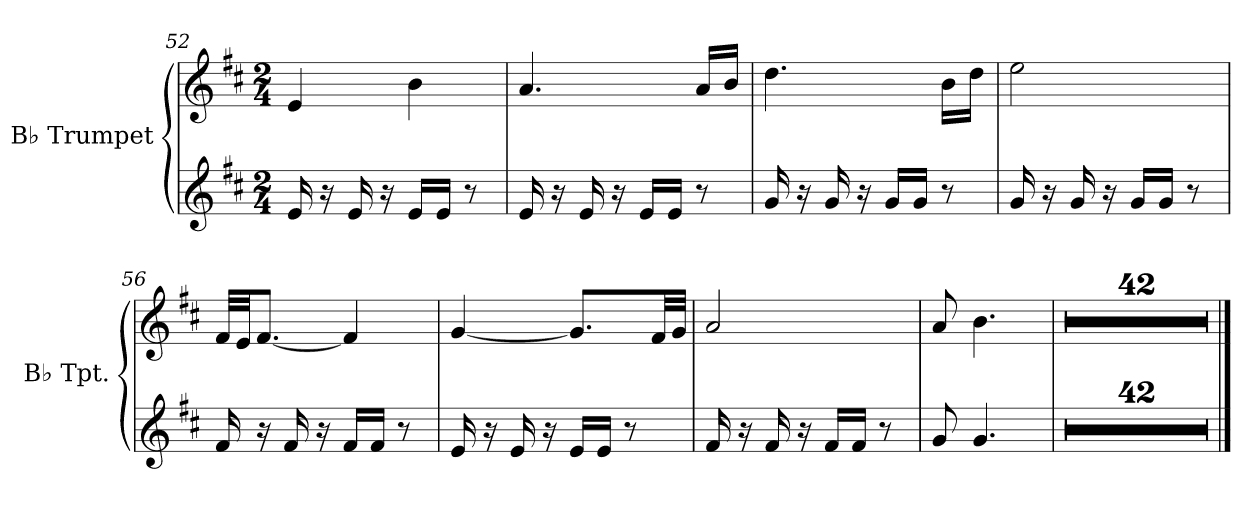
**kern	**kern
*part2	*part1
*staff2	*staff1
*I"B♭ Trumpet	*I"B♭ Trumpet
*I'B♭ Tpt.	*I'B♭ Tpt.
*clefG2	*clefG2
*ITrd1c2	*ITrd1c2
*k[]	*k[]
*M2/4	*M2/4
=52	=52
16d/	4d/
16r	.
16d/	.
16r	.
16d/LL	4a\
16d/JJ	.
8r	.
!!LO:LB:g=z
=53	=53
16d/	4.g/
16r	.
16d/	.
16r	.
16d/LL	.
16d/JJ	.
8r	16g/LL
.	16a/JJ
=54	=54
16f/	4.cc\
16r	.
16f/	.
16r	.
16f/LL	.
16f/JJ	.
8r	16a\LL
.	16cc\JJ
=55	=55
16f/	2dd\
16r	.
16f/	.
16r	.
16f/LL	.
16f/JJ	.
8r	.
=56	=56
16e/	32e/LLL
.	32d/JJ
16r	[8.e/J
16e/	.
16r	.
16e/LL	4e/]
16e/JJ	.
8r	.
!!LO:LB:g=z
=57	=57
16d/	[4f/
16r	.
16d/	.
16r	.
16d/LL	8.f/L]
16d/JJ	.
8r	.
.	32e/LL
.	32f/JJJ
=58	=58
16e/	2g/
16r	.
16e/	.
16r	.
16e/LL	.
16e/JJ	.
8r	.
=59	=59
8f/	8g/
4.f/	4.a\
=60	=60
2r	2r
=61	=61
2r	2r
=62	=62
2r	2r
=63	=63
2r	2r
=64	=64
2r	2r
=65	=65
2r	2r
=66	=66
2r	2r
=67	=67
2r	2r
!!LO:LB:g=z
=68	=68
2r	2r
=69	=69
2r	2r
=70	=70
2r	2r
=71	=71
2r	2r
=72	=72
2r	2r
=73	=73
2r	2r
=74	=74
2r	2r
=75	=75
2r	2r
=76	=76
2r	2r
=77	=77
2r	2r
=78	=78
2r	2r
=79	=79
2r	2r
=80	=80
2r	2r
=81	=81
2r	2r
=82	=82
2r	2r
=83	=83
2r	2r
=84	=84
2r	2r
!!LO:PB:g=z
=85	=85
2r	2r
=86	=86
2r	2r
=87	=87
2r	2r
=88	=88
2r	2r
=89	=89
2r	2r
=90	=90
2r	2r
=91	=91
2r	2r
=92	=92
2r	2r
=93	=93
2r	2r
=94	=94
2r	2r
=95	=95
2r	2r
=96	=96
2r	2r
=97	=97
2r	2r
=98	=98
2r	2r
=99	=99
2r	2r
=100	=100
2r	2r
!!LO:LB:g=z
=101	=101
2r	2r
==	==
*-	*-
